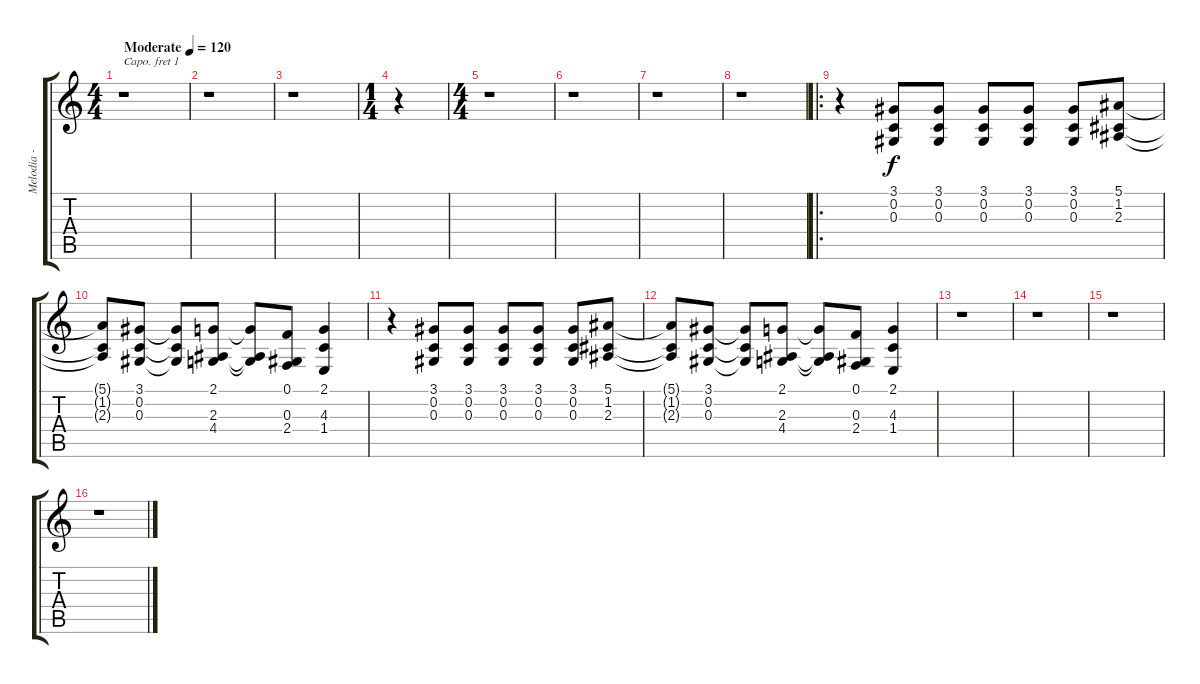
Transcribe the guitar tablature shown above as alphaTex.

\track ("Melodia - wokaliza" "Melodia - ") {instrument accordion}
\staff {score tabs}
\capo 1
\tuning (E4 B3 G3 D3 A2 E2) {hide}
\ts (4 4)
\tempo (120 "Moderate")
\clef g2
\ks c
r.1{dy f instrument accordion} |
r.1 |
r.1 |
\ts (1 4)
r.4 |
\ts (4 4)
r.1 |
r.1 |
r.1 |
r.1 |
\ro
r.4 (3.1 0.2 0.3).8 (3.1 0.2 0.3).8 (3.1 0.2 0.3).8 (3.1 0.2 0.3).8 (3.1 0.2 0.3).8 (5.1 1.2 2.3).8 |
(5.1{t} 1.2{t} 2.3{t}).8 (3.1 0.2 0.3).8 (3.1{t} 0.2{t} 0.3{t}).8 (2.1 2.3 4.4).8 (2.1{t} 2.3{t} 4.4{t}).8 (0.1 0.3 2.4).8 (2.1 4.3 1.4).4 |
r.4 (3.1 0.2 0.3).8 (3.1 0.2 0.3).8 (3.1 0.2 0.3).8 (3.1 0.2 0.3).8 (3.1 0.2 0.3).8 (5.1 1.2 2.3).8 |
(5.1{t} 1.2{t} 2.3{t}).8 (3.1 0.2 0.3).8 (3.1{t} 0.2{t} 0.3{t}).8 (2.1 2.3 4.4).8 (2.1{t} 2.3{t} 4.4{t}).8 (0.1 0.3 2.4).8 (2.1 4.3 1.4).4 |
r.1 |
r.1 |
r.1 |
r.1
